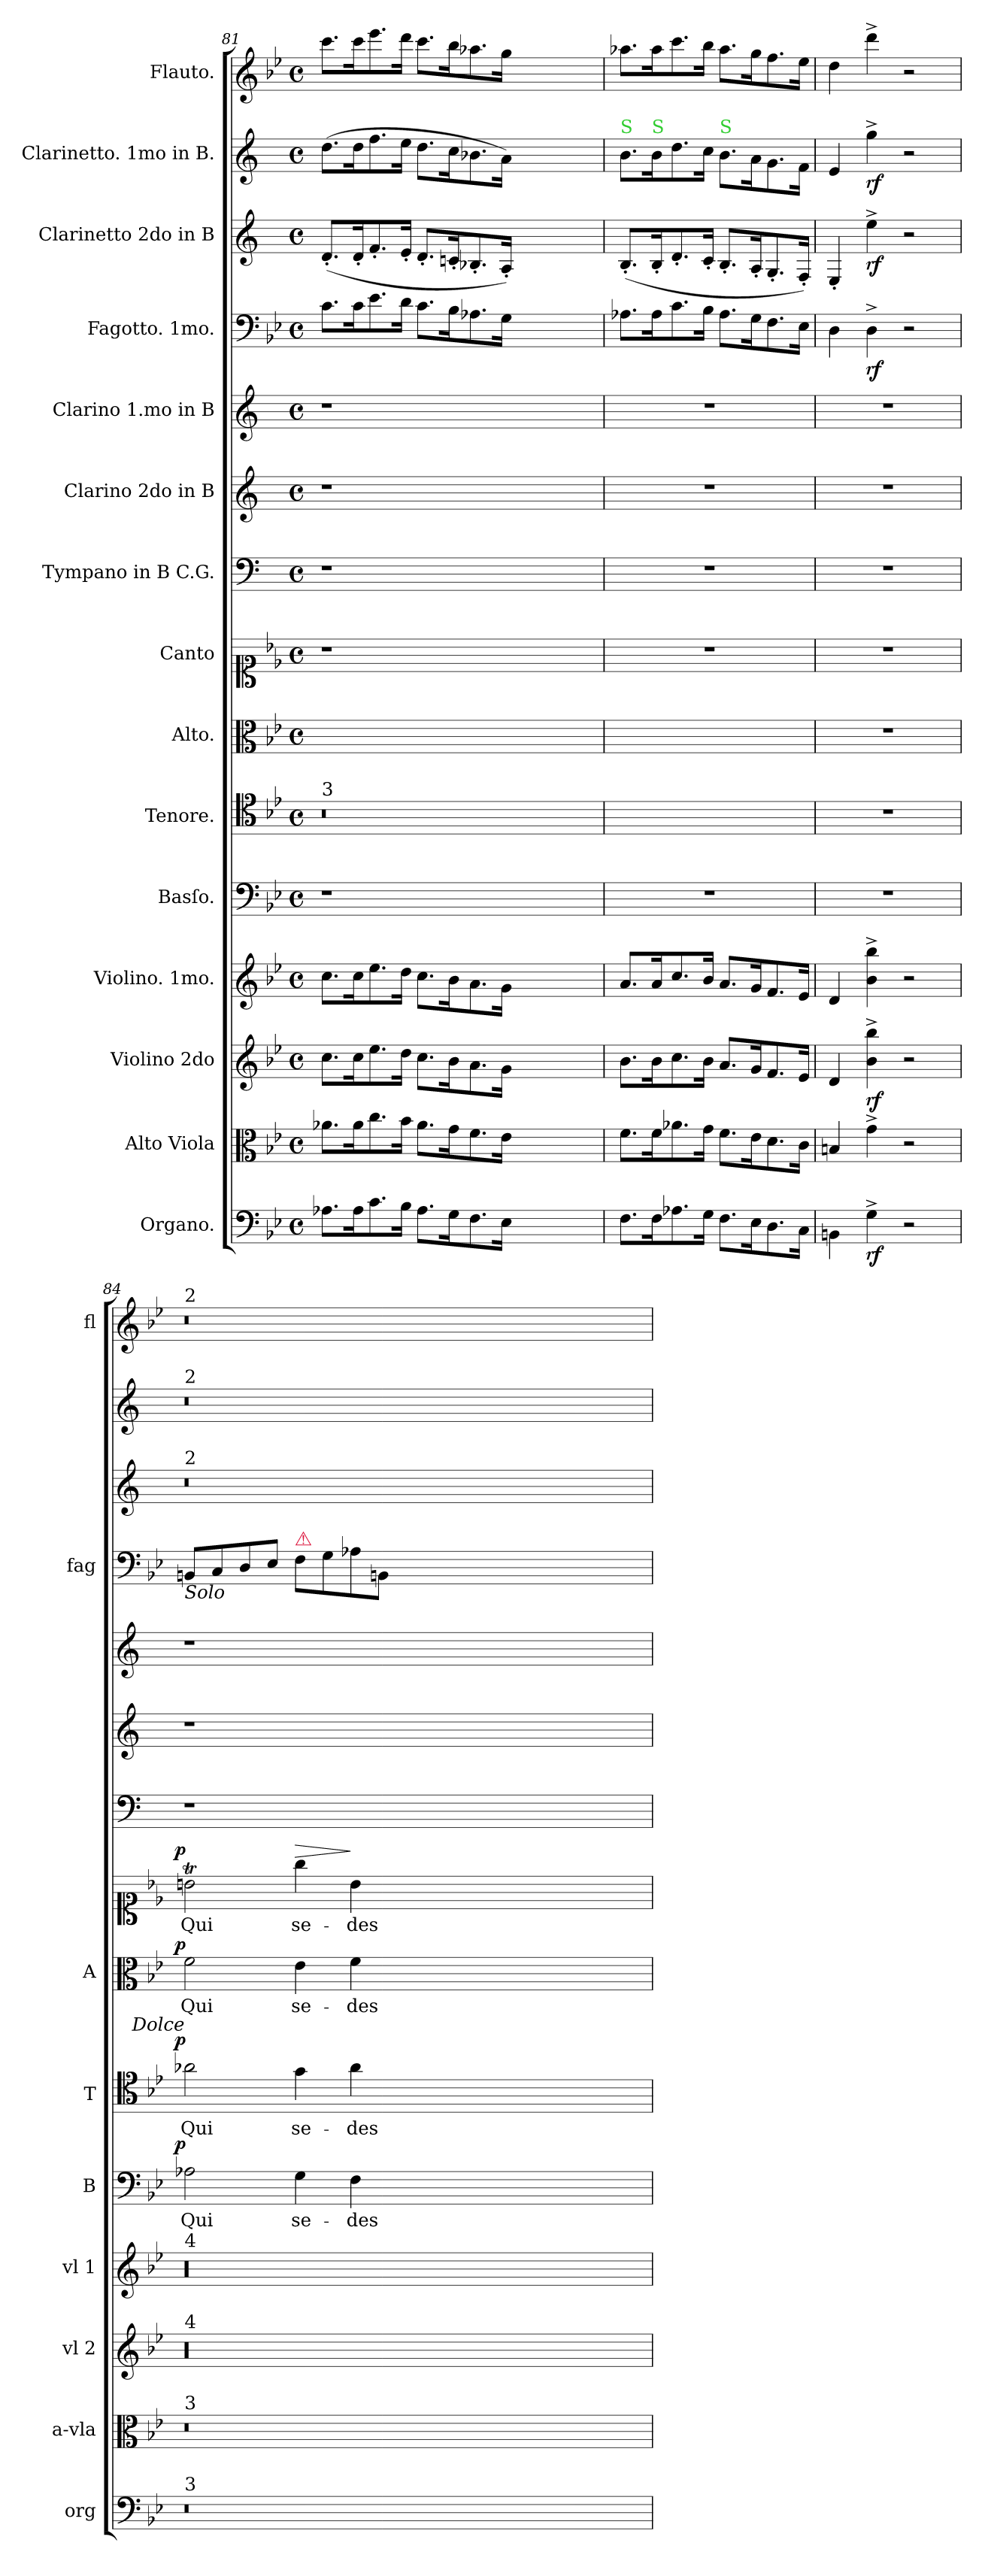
**kern	**dynam	**kern	**kern	**dynam	**kern	**kern	**text	**dynam	**kern	**text	**dynam	**kern	**text	**dynam	**kern	**text	**dynam	**kern	**kern	**kern	**kern	**dynam	**kern	**dynam	**kern	**dynam	**kern
*part15	*part15	*part14	*part13	*part13	*part12	*part11	*part11	*part11	*part10	*part10	*part10	*part9	*part9	*part9	*part8	*part8	*part8	*part7	*part6	*part5	*part4	*part4	*part3	*part3	*part2	*part2	*part1
*staff15	*staff15	*staff14	*staff13	*staff13	*staff12	*staff11	*staff11	*staff11	*staff10	*staff10	*staff10	*staff9	*staff9	*staff9	*staff8	*staff8	*staff8	*staff7	*staff6	*staff5	*staff4	*staff4	*staff3	*staff3	*staff2	*staff2	*staff1
*I"Organo.	*	*I"Alto Viola	*I"Violino 2do	*	*I"Violino. 1mo.	*I"Basſo.	*	*	*I"Tenore.	*	*	*I"Alto.	*	*	*I"Canto	*	*	*I"Tympano in B C.G.	*I"Clarino 2do in B	*I"Clarino 1.mo in B	*I"Fagotto. 1mo.	*	*I"Clarinetto 2do in B	*	*I"Clarinetto. 1mo in B.	*	*I"Flauto.
*I'org	*	*I'a-vla	*I'vl 2	*	*I'vl 1	*I'B	*	*	*I'T	*	*	*I'A	*	*	*	*	*	*	*	*	*I'fag	*	*	*	*	*	*I'fl
*clefF4	*	*clefC3	*clefG2	*	*clefG2	*clefF4	*	*	*clefC4	*	*	*clefC3	*	*	*clefC1	*	*	*clefF4	*clefG2	*clefG2	*clefF4	*	*clefG2	*	*clefG2	*	*clefG2
*	*	*	*	*	*	*	*	*	*	*	*	*	*	*	*	*	*	*ITrd1c2	*ITrd1c2	*ITrd1c2	*	*	*ITrd1c2	*	*ITrd1c2	*	*
*k[b-e-]	*	*k[b-e-]	*k[b-e-]	*	*k[b-e-]	*k[b-e-]	*	*	*k[b-e-]	*	*	*k[b-e-]	*	*	*k[b-e-]	*	*	*k[b-e-]	*k[b-e-]	*k[b-e-]	*k[b-e-]	*	*k[b-e-]	*	*k[b-e-]	*	*k[b-e-]
*B-:	*	*B-:	*B-:	*	*B-:	*B-:	*	*	*B-:	*	*	*B-:	*	*	*B-:	*	*	*B-:	*B-:	*B-:	*B-:	*	*B-:	*	*B-:	*	*B-:
*M4/4	*	*M4/4	*M4/4	*	*M4/4	*M4/4	*	*	*M4/4	*	*	*M4/4	*	*	*M4/4	*	*	*M4/4	*M4/4	*M4/4	*M4/4	*	*M4/4	*	*M4/4	*	*M4/4
*met(c)	*	*met(c)	*met(c)	*	*met(c)	*met(c)	*	*	*met(c)	*	*	*met(c)	*	*	*met(c)	*	*	*met(c)	*met(c)	*met(c)	*met(c)	*	*met(c)	*	*met(c)	*	*met(c)
=81	=81	=81	=81	=81	=81	=81	=81	=81	=81	=81	=81	=81	=81	=81	=81	=81	=81	=81	=81	=81	=81	=81	=81	=81	=81	=81	=81
!	!	!	!	!	!	!	!	!	!LO:TX:a:t=3	!	!	!	!	!	!	!	!	!	!	!	!	!	!	!	!	!	!
8.A-X\L	.	8.a-X\L	8.cc\L	.	8.cc\L	1r	.	.	0r	.	.	0ryy	.	.	1r	.	.	1r	1r	1r	8.c\L	.	(8.c'/L	.	(8.cc\L	.	8.ccc\L
16A-\K	.	16a-\K	16cc\K	.	16cc\K	.	.	.	.	.	.	.	.	.	.	.	.	.	.	.	16c\K	.	16c'/K	.	16cc\K	.	16ccc\K
8.c\	.	8.cc\	8.ee-\	.	8.ee-\	.	.	.	.	.	.	.	.	.	.	.	.	.	.	.	8.e-\	.	8.e-'/	.	8.ee-\	.	8.eee-\
16B-\Jk	.	16b-\Jk	16dd\Jk	.	16dd\Jk	.	.	.	.	.	.	.	.	.	.	.	.	.	.	.	16d\Jk	.	16d'/Jk	.	16dd\Jk	.	16ddd\Jk
8.A-\L	.	8.a-\L	8.cc\L	.	8.cc\L	.	.	.	.	.	.	.	.	.	.	.	.	.	.	.	8.c\L	.	8.c'/L	.	8.cc\L	.	8.ccc\L
16G\K	.	16g\K	16b-\K	.	16b-\K	.	.	.	.	.	.	.	.	.	.	.	.	.	.	.	16B-\K	.	16B-X'/K	.	16b-\K	.	16bb-\K
8.F\	.	8.f\	8.a\	.	8.a\	.	.	.	.	.	.	.	.	.	.	.	.	.	.	.	8.A-X\	.	8.A-X'/	.	8.a-X\	.	8.aa-X\
16E-\Jk	.	16e-\Jk	16g\Jk	.	16g\Jk	.	.	.	.	.	.	.	.	.	.	.	.	.	.	.	16G\Jk	.	16G'/Jk)	.	16g\Jk)	.	16gg\Jk
1ryy	.	1ryy	1ryy	.	1ryy	1ryy	.	.	.	.	.	.	.	.	1ryy	.	.	1ryy	1ryy	1ryy	1ryy	.	1ryy	.	1ryy	.	1ryy
=82	=82	=82	=82	=82	=82	=82	=82	=82	=82	=82	=82	=82	=82	=82	=82	=82	=82	=82	=82	=82	=82	=82	=82	=82	=82	=82	=82
!	!	!	!	!	!	!	!	!	!	!	!	!	!	!	!	!	!	!	!	!	!	!	!	!	!LO:TX:a:color=limegreen:t=S	!	!
8.F\L	.	8.f\L	8.b-\L	.	8.a/L	1r	.	.	1ryy	.	.	1ryy	.	.	1r	.	.	1r	1r	1r	8.A-X\L	.	(8.A'/L	.	8.a\L	.	8.aa-X\L
!	!	!	!	!	!	!	!	!	!	!	!	!	!	!	!	!	!	!	!	!	!	!	!	!	!LO:TX:a:color=limegreen:t=S	!	!
16F\K	.	16f\K	16b-\K	.	16a/K	.	.	.	.	.	.	.	.	.	.	.	.	.	.	.	16A-\K	.	16A'/K	.	16a\K	.	16aa-\K
8.A-X\	.	8.a-X\	8.cc\	.	8.cc/	.	.	.	.	.	.	.	.	.	.	.	.	.	.	.	8.c\	.	8.c'/	.	8.cc\	.	8.ccc\
16G\Jk	.	16g\Jk	16b-\Jk	.	16b-/Jk	.	.	.	.	.	.	.	.	.	.	.	.	.	.	.	16B-\Jk	.	16B-'/Jk	.	16b-\Jk	.	16bb-\Jk
!	!	!	!	!	!	!	!	!	!	!	!	!	!	!	!	!	!	!	!	!	!	!	!	!	!LO:TX:a:color=limegreen:t=S	!	!
8.F\L	.	8.f\L	8.a/L	.	8.a/L	.	.	.	.	.	.	.	.	.	.	.	.	.	.	.	8.A-\L	.	8.A'/L	.	8.a\L	.	8.aa-\L
16E-\K	.	16e-\K	16g/K	.	16g/K	.	.	.	.	.	.	.	.	.	.	.	.	.	.	.	16G\K	.	16G'/K	.	16g\K	.	16gg\K
8.D\	.	8.d\	8.f/	.	8.f/	.	.	.	.	.	.	.	.	.	.	.	.	.	.	.	8.F\	.	8.F'/	.	8.f\	.	8.ff\
16C\Jk	.	16c\Jk	16e-/Jk	.	16e-/Jk	.	.	.	.	.	.	.	.	.	.	.	.	.	.	.	16E-\Jk	.	16E-'/Jk)	.	16e-\Jk	.	16ee-\Jk
=83	=83	=83	=83	=83	=83	=83	=83	=83	=83	=83	=83	=83	=83	=83	=83	=83	=83	=83	=83	=83	=83	=83	=83	=83	=83	=83	=83
4BBn\	.	4Bn/	4d/	.	4d/	1r	.	.	1r	.	.	1r	.	.	1r	.	.	1r	1r	1r	4D\	.	4D'/	.	4d/	.	4dd\
4G^\	rf	4g^\	4b-^\ 4bb-^\	rf	4b-^\ 4bb-^\	.	.	.	.	.	.	.	.	.	.	.	.	.	.	.	4D^\	rf	4dd^\	rf	4ff^\	rf	4ddd^<\
2r	.	2r	2r	.	2r	.	.	.	.	.	.	.	.	.	.	.	.	.	.	.	2r	.	2r	.	2r	.	2r
=84	=84	=84	=84	=84	=84	=84	=84	=84	=84	=84	=84	=84	=84	=84	=84	=84	=84	=84	=84	=84	=84	=84	=84	=84	=84	=84	=84
!	!	!	!	!	!	!	!	!	!	!	!	!	!	!	!	!	!	!	!	!	!	!	!	!	!	!	!LO:TX:a:t=2
!	!	!	!	!	!	!	!	!	!	!	!	!	!	!	!	!	!	!	!	!	!	!	!	!	!LO:TX:a:t=2	!	!
!	!	!	!	!	!	!	!	!	!	!	!	!	!	!	!	!	!	!	!	!	!	!	!LO:TX:a:t=2	!	!	!	!
!	!	!	!	!	!	!	!	!	!	!	!	!	!	!	!	!	!	!	!	!	!LO:TX:b:i:t=Solo	!	!	!	!	!	!
!	!	!	!	!	!	!	!	!	!LO:TX:a:i:rj:t=Dolce	!	!	!	!	!	!	!	!	!	!	!	!	!	!	!	!	!	!
!	!	!	!	!	!LO:TX:a:t=4	!	!	!	!	!	!	!	!	!	!	!	!	!	!	!	!	!	!	!	!	!	!
!	!	!	!LO:TX:a:t=4	!	!	!	!	!	!	!	!	!	!	!	!	!	!	!	!	!	!	!	!	!	!	!	!
!	!	!LO:TX:a:t=3	!	!	!	!	!	!	!	!	!	!	!	!	!	!	!	!	!	!	!	!	!	!	!	!	!
!LO:TX:a:t=3	!	!	!	!	!	!	!	!	!	!	!	!	!	!	!	!	!	!	!	!	!	!	!	!	!	!	!
!	!	!	!	!	!	!	!	!LO:DY:b:rj	!	!	!LO:DY:b:rj	!	!	!LO:DY:b:rj	!	!	!LO:DY:b:rj	!	!	!	!	!	!	!	!	!	!
0r	.	0r	00r	.	00r	2A-X\	Qui	p	2a-X\	Qui	p.	2f\	Qui	p.	2bnt\	Qui	p	1r	1r	1r	8BBn/L	.	0r	.	0r	.	0r
.	.	.	.	.	.	.	.	.	.	.	.	.	.	.	.	.	.	.	.	.	8C/	.	.	.	.	.	.
.	.	.	.	.	.	.	.	.	.	.	.	.	.	.	.	.	.	.	.	.	8D/	.	.	.	.	.	.
.	.	.	.	.	.	.	.	.	.	.	.	.	.	.	.	.	.	.	.	.	8E-/J	.	.	.	.	.	.
!	!	!	!	!	!	!	!	!	!	!	!	!	!	!	!	!	!	!	!	!	!LO:TX:a:color=crimson:t=⚠	!	!	!	!	!	!
!	!	!	!	!	!	!	!	!	!	!	!	!	!	!	!	!	!LO:HP:a	!	!	!	!	!	!	!	!	!	!
.	.	.	.	.	.	4G\	se-	.	4g\	se-	.	4e-\	se-	.	4gg\	se-	>	.	.	.	8F\L	.	.	.	.	.	.
.	.	.	.	.	.	.	.	.	.	.	.	.	.	.	.	.	.	.	.	.	8G\	.	.	.	.	.	.
.	.	.	.	.	.	4F\	-des	.	4a-\	-des	.	4f\	-des	.	4b\	-des	]	.	.	.	8A-X\	.	.	.	.	.	.
.	.	.	.	.	.	.	.	.	.	.	.	.	.	.	.	.	.	.	.	.	8BBn/J	.	.	.	.	.	.
.	.	.	.	.	.	0.ryy	.	.	0.ryy	.	.	0.ryy	.	.	0.ryy	.	.	0.ryy	0.ryy	0.ryy	0.ryy	.	.	.	.	.	.
0ryy	.	0ryy	.	.	.	.	.	.	.	.	.	.	.	.	.	.	.	.	.	.	.	.	0ryy	.	0ryy	.	0ryy
=	=	=	=	=	=	=	=	=	=	=	=	=	=	=	=	=	=	=	=	=	=	=	=	=	=	=	=
*-	*-	*-	*-	*-	*-	*-	*-	*-	*-	*-	*-	*-	*-	*-	*-	*-	*-	*-	*-	*-	*-	*-	*-	*-	*-	*-	*-
